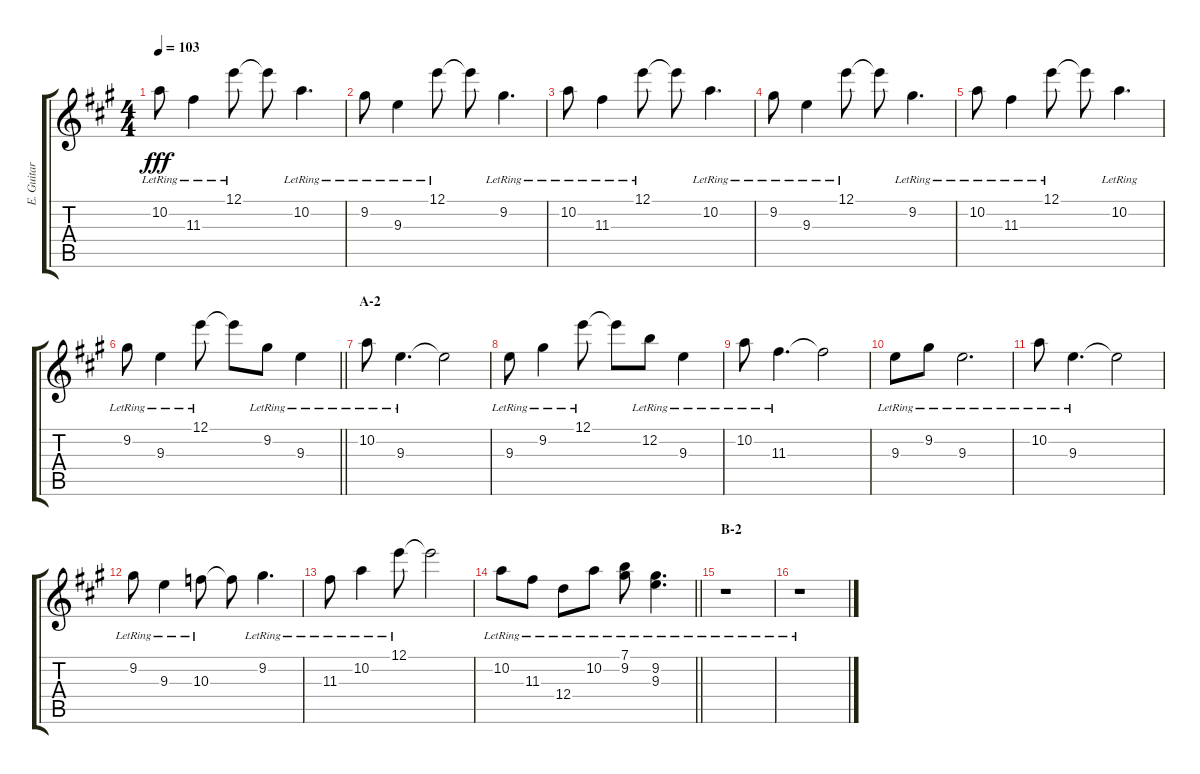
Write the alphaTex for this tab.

\track ("E. Guitar II" "E. Guitar ") {instrument electricguitarclean}
\staff {score tabs}
\tuning (E4 B3 G3 D3 A2 E2) {hide}
\ts (4 4)
\tempo 103
\clef g2
\ks a
10.2{lr}.8{dy fff} 11.3{lr}.4 12.1{lr}.8 12.1{t}.8 10.2{lr}.4{d} |
9.2{lr}.8 9.3{lr}.4 12.1{lr}.8 12.1{t}.8 9.2{lr}.4{d} |
10.2{lr}.8 11.3{lr}.4 12.1{lr}.8 12.1{t}.8 10.2{lr}.4{d} |
9.2{lr}.8 9.3{lr}.4 12.1{lr}.8 12.1{t}.8 9.2{lr}.4{d} |
10.2{lr}.8 11.3{lr}.4 12.1{lr}.8 12.1{t}.8 10.2{lr}.4{d} |
\barLineRight lightlight
9.2{lr}.8 9.3{lr}.4 12.1{lr}.8 12.1{t}.8 9.2{lr}.8 9.3{lr}.4 |
\section ("" "A-2")
10.2{lr}.8 9.3{lr}.4{d} 9.3{t}.2 |
9.3{lr}.8 9.2{lr}.4 12.1{lr}.8 12.1{t}.8 12.2{lr}.8 9.3{lr}.4 |
10.2{lr}.8 11.3{lr}.4{d} 11.3{t}.2 |
9.3{lr}.8 9.2{lr}.8 9.3{lr}.2{d} |
10.2{lr}.8 9.3{lr}.4{d} 9.3{t}.2 |
9.2{lr}.8 9.3{lr}.4 10.3{lr}.8 10.3{t}.8 9.2{lr}.4{d} |
11.3{lr}.8 10.2{lr}.4 12.1{lr}.8 12.1{t}.2 |
\barLineRight lightlight
10.2{lr}.8 11.3{lr}.8 12.4{lr}.8 10.2{lr}.8 (7.1{lr} 9.2{lr}).8 (9.2{lr} 9.3{lr}).4{d} |
\section ("" "B-2")
r.1 |
r.1
